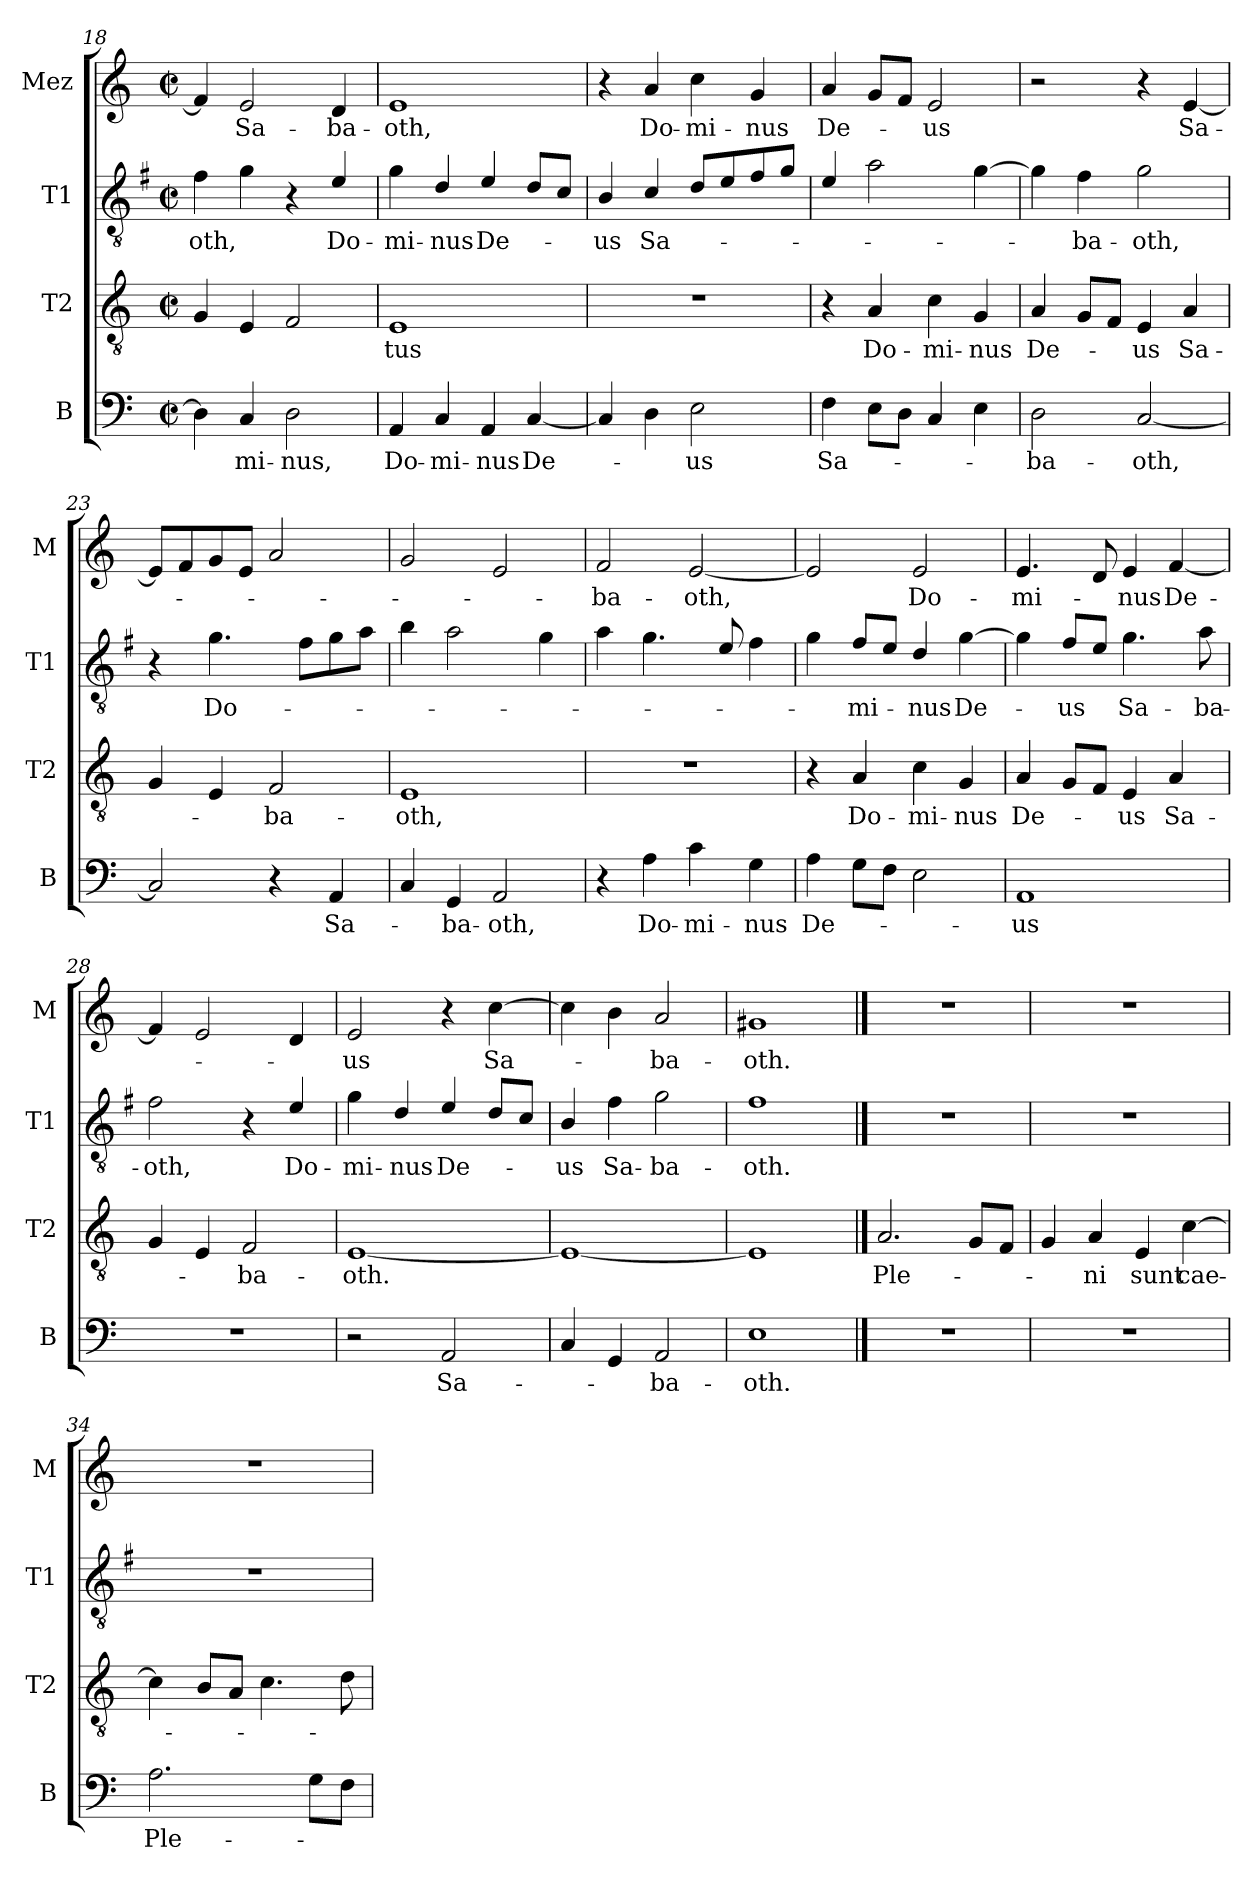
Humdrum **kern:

**kern	**text	**kern	**text	**kern	**text	**kern	**text
*part4	*part4	*part3	*part3	*part2	*part2	*part1	*part1
*staff4	*staff4	*staff3	*staff3	*staff2	*staff2	*staff1	*staff1
*I"B	*	*I"T2	*	*I"T1	*	*I"Mez	*
*I'B	*	*I'T2	*	*I'T1	*	*I'M	*
*clefF4	*	*clefGv2	*	*clefGv2	*	*clefG2	*
*	*	*	*	*ITrd4c7	*	*	*
*k[]	*	*k[]	*	*k[]	*	*k[]	*
*M2/2	*	*M2/2	*	*M2/2	*	*M2/2	*
*met(c|)	*	*met(c|)	*	*met(c|)	*	*met(c|)	*
=18	=18	=18	=18	=18	=18	=18	=18
!	!	!	!	!	!LO:LY:b	!	!
4D\]	.	4G/	.	4B\	-oth,	4f/]	.
!	!LO:LY:b	!	!	!	!	!	!LO:LY:b
4C/	-mi-	4E/	.	4c\	.	2e/	Sa-
!	!LO:LY:b	!	!	!	!	!	!
2D\	-nus,	2F/	.	4r	.	.	.
!	!	!	!	!	!LO:LY:b	!	!LO:LY:b
.	.	.	.	4A/	Do-	4d/	-ba-
!!LO:PB:g=z
=19	=19	=19	=19	=19	=19	=19	=19
!	!LO:LY:b	!	!LO:LY:b	!	!LO:LY:b	!	!LO:LY:b
4AA/	Do-	1E	tus	4c\	-mi-	1e	-oth,
!	!LO:LY:b	!	!	!	!LO:LY:b	!	!
4C/	-mi-	.	.	4G/	-nus	.	.
!	!LO:LY:b	!	!	!	!LO:LY:b	!	!
4AA/	-nus	.	.	4A/	De-	.	.
!	!LO:LY:b	!	!	!	!	!	!
[4C/	De-	.	.	8G/L	.	.	.
.	.	.	.	8F/J	.	.	.
=20	=20	=20	=20	=20	=20	=20	=20
!	!	!	!	!	!LO:LY:b	!	!
4C/]	.	1r	.	4E/	-us	4r	.
!	!	!	!	!	!LO:LY:b	!	!LO:LY:b
4D\	.	.	.	4F/	Sa-	4a/	Do-
!	!LO:LY:b	!	!	!	!	!	!LO:LY:b
2E\	-us	.	.	8G/L	.	4cc\	-mi-
.	.	.	.	8A/	.	.	.
!	!	!	!	!	!	!	!LO:LY:b
.	.	.	.	8B/	.	4g/	-nus
.	.	.	.	8c/J	.	.	.
=21	=21	=21	=21	=21	=21	=21	=21
!	!LO:LY:b	!	!	!	!	!	!LO:LY:b
4F\	Sa-	4r	.	4A/	.	4a/	De-
!	!	!	!LO:LY:b	!	!	!	!
8E\L	.	4A/	Do-	2d\	.	8g/L	.
8D\J	.	.	.	.	.	8f/J	.
!	!	!	!LO:LY:b	!	!	!	!LO:LY:b
4C/	.	4c\	-mi-	.	.	2e/	-us
!	!	!	!LO:LY:b	!	!	!	!
4E\	.	4G/	-nus	[4c\	.	.	.
=22	=22	=22	=22	=22	=22	=22	=22
!	!LO:LY:b	!	!LO:LY:b	!	!	!	!
2D\	-ba-	4A/	De-	4c\]	.	2r	.
!	!	!	!	!	!LO:LY:b	!	!
.	.	8G/L	.	4B\	-ba-	.	.
.	.	8F/J	.	.	.	.	.
!	!LO:LY:b	!	!LO:LY:b	!	!LO:LY:b	!	!
[2C/	-oth,	4E/	-us	2c\	-oth,	4r	.
!	!	!	!LO:LY:b	!	!	!	!LO:LY:b
.	.	4A/	Sa-	.	.	[4e/	Sa-
=23	=23	=23	=23	=23	=23	=23	=23
2C/]	.	4G/	.	4r	.	8e/L]	.
.	.	.	.	.	.	8f/	.
!	!	!	!	!	!LO:LY:b	!	!
.	.	4E/	.	4.c\	Do-	8g/	.
.	.	.	.	.	.	8e/J	.
!	!	!	!LO:LY:b	!	!	!	!
4r	.	2F/	-ba-	.	.	2a/	.
.	.	.	.	8B\L	.	.	.
!	!LO:LY:b	!	!	!	!	!	!
4AA/	Sa-	.	.	8c\	.	.	.
.	.	.	.	8d\J	.	.	.
!!LO:LB:g=z
=24	=24	=24	=24	=24	=24	=24	=24
!	!	!	!LO:LY:b	!	!	!	!
4C/	.	1E	-oth,	4e\	.	2g/	.
!	!LO:LY:b	!	!	!	!	!	!
4GG/	-ba-	.	.	2d\	.	.	.
!	!LO:LY:b	!	!	!	!	!	!
2AA/	-oth,	.	.	.	.	2e/	.
.	.	.	.	4c\	.	.	.
=25	=25	=25	=25	=25	=25	=25	=25
!	!	!	!	!	!	!	!LO:LY:b
4r	.	1r	.	4d\	.	2f/	-ba-
!	!LO:LY:b	!	!	!	!	!	!
4A\	Do-	.	.	4.c\	.	.	.
!	!LO:LY:b	!	!	!	!	!	!LO:LY:b
4c\	-mi-	.	.	.	.	[2e/	-oth,
.	.	.	.	8A/	.	.	.
!	!LO:LY:b	!	!	!	!	!	!
4G\	-nus	.	.	4B\	.	.	.
=26	=26	=26	=26	=26	=26	=26	=26
!	!LO:LY:b	!	!	!	!	!	!
4A\	De-	4r	.	4c\	.	2e/]	.
!	!	!	!LO:LY:b	!	!LO:LY:b	!	!
8G\L	.	4A/	Do-	8B/L	-mi-	.	.
8F\J	.	.	.	8A/J	.	.	.
!	!	!	!LO:LY:b	!	!LO:LY:b	!	!LO:LY:b
2E\	.	4c\	-mi-	4G/	-nus	2e/	Do-
!	!	!	!LO:LY:b	!	!LO:LY:b	!	!
.	.	4G/	-nus	[4c\	De-	.	.
=27	=27	=27	=27	=27	=27	=27	=27
!	!LO:LY:b	!	!LO:LY:b	!	!	!	!LO:LY:b
1AA	-us	4A/	De-	4c\]	.	4.e/	-mi-
!	!	!	!	!	!LO:LY:b	!	!
.	.	8G/L	.	8B/L	-us	.	.
.	.	8F/J	.	8A/J	.	8d/	.
!	!	!	!LO:LY:b	!	!LO:LY:b	!	!LO:LY:b
.	.	4E/	-us	4.c\	Sa-	4e/	-nus
!	!	!	!LO:LY:b	!	!	!	!LO:LY:b
.	.	4A/	Sa-	.	.	[4f/	De-
!	!	!	!	!	!LO:LY:b	!	!
.	.	.	.	8d\	-ba-	.	.
=28	=28	=28	=28	=28	=28	=28	=28
!	!	!	!	!	!LO:LY:b	!	!
1r	.	4G/	.	2B\	-oth,	4f/]	.
.	.	4E/	.	.	.	2e/	.
!	!	!	!LO:LY:b	!	!	!	!
.	.	2F/	-ba-	4r	.	.	.
!	!	!	!	!	!LO:LY:b	!	!
.	.	.	.	4A/	Do-	4d/	.
!!LO:LB:g=z
=29	=29	=29	=29	=29	=29	=29	=29
!	!	!	!LO:LY:b	!	!LO:LY:b	!	!LO:LY:b
2r	.	[1E	-oth.	4c\	-mi-	2e/	-us
!	!	!	!	!	!LO:LY:b	!	!
.	.	.	.	4G/	-nus	.	.
!	!LO:LY:b	!	!	!	!LO:LY:b	!	!
2AA/	Sa-	.	.	4A/	De-	4r	.
!	!	!	!	!	!	!	!LO:LY:b
.	.	.	.	8G/L	.	[4cc\	Sa-
.	.	.	.	8F/J	.	.	.
=30	=30	=30	=30	=30	=30	=30	=30
!	!	!	!	!	!LO:LY:b	!	!
4C/	.	1E_	.	4E/	-us	4cc\]	.
!	!	!	!	!	!LO:LY:b	!	!
4GG/	.	.	.	4B\	Sa-	4b\	.
!	!LO:LY:b	!	!	!	!LO:LY:b	!	!LO:LY:b
2AA/	-ba-	.	.	2c\	-ba-	2a/	-ba-
=31	=31	=31	=31	=31	=31	=31	=31
!	!LO:LY:b	!	!	!	!LO:LY:b	!	!LO:LY:b
1E	-oth.	1E]	.	1B	-oth.	1g#X	-oth.
==32	==32	==32	==32	==32	==32	==32	==32
!	!	!	!LO:LY:b	!	!	!	!
1r	.	2.A/	Ple-	1r	.	1r	.
.	.	8G/L	.	.	.	.	.
.	.	8F/J	.	.	.	.	.
=33	=33	=33	=33	=33	=33	=33	=33
1r	.	4G/	.	1r	.	1r	.
!	!	!	!LO:LY:b	!	!	!	!
.	.	4A/	-ni	.	.	.	.
!	!	!	!LO:LY:b	!	!	!	!
.	.	4E/	sunt	.	.	.	.
!	!	!	!LO:LY:b	!	!	!	!
.	.	[4c\	cae-	.	.	.	.
=34	=34	=34	=34	=34	=34	=34	=34
!	!LO:LY:b	!	!	!	!	!	!
2.A\	Ple-	4c\]	.	1r	.	1r	.
.	.	8B/L	.	.	.	.	.
.	.	8A/J	.	.	.	.	.
.	.	4.c\	.	.	.	.	.
8G\L	.	.	.	.	.	.	.
8F\J	.	8d\	.	.	.	.	.
=	=	=	=	=	=	=	=
*-	*-	*-	*-	*-	*-	*-	*-
